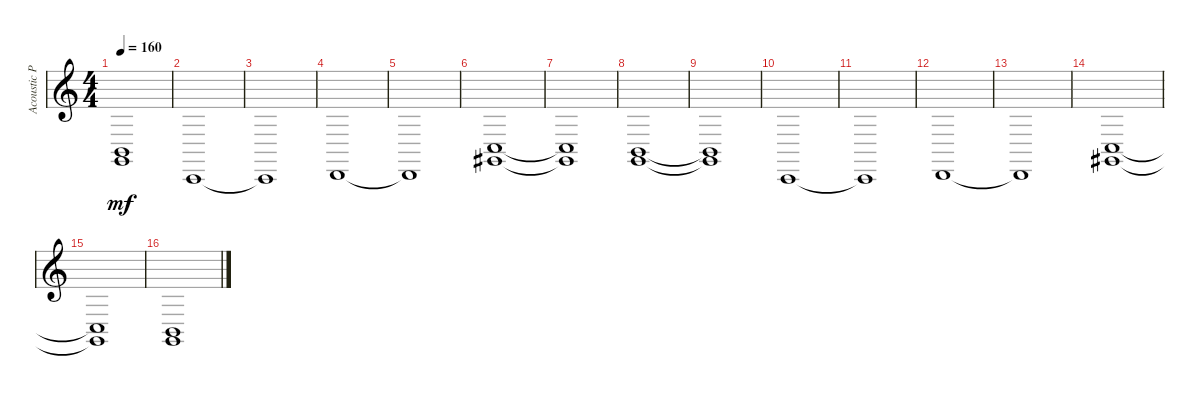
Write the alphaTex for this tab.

\track ("Acoustic Piano" "Acoustic P") {instrument acousticgrandpiano}
\staff {score}
\tuning (E4 B3 G3 D3 A2 E2 B1) {hide}
\ts (4 4)
\tempo 160
\clef g2
\ks c
(2.5{t} 3.6{t}).1{dy mf} |
1.7.1 |
1.7{t}.1 |
3.7.1 |
3.7{t}.1 |
(3.5 4.6).1 |
(3.5{t} 4.6{t}).1 |
(2.5 3.6).1 |
(2.5{t} 3.6{t}).1 |
1.7.1 |
1.7{t}.1 |
3.7.1 |
3.7{t}.1 |
(3.5 4.6).1 |
(3.5{t} 4.6{t}).1 |
(2.5 3.6).1
